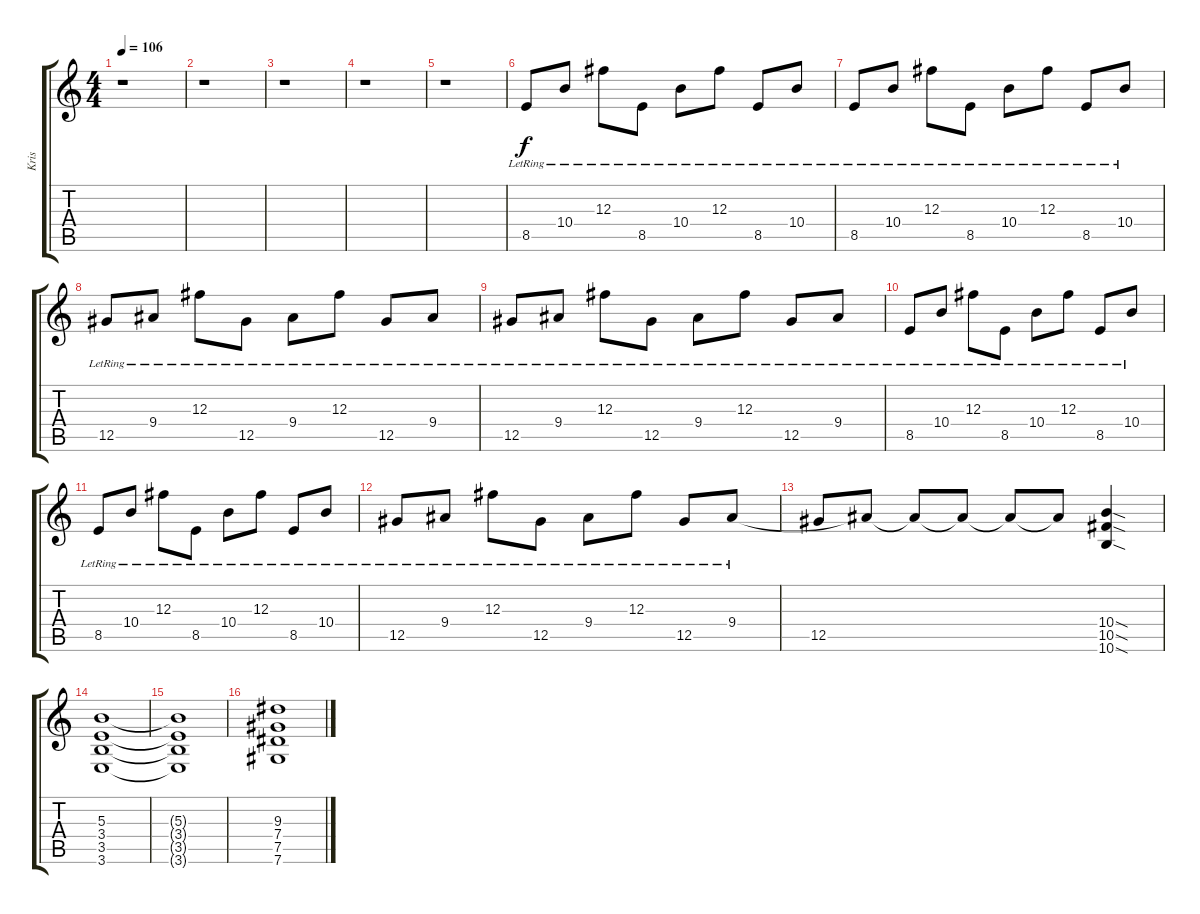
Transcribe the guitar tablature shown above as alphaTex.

\track ("Kris" "Kris") {instrument distortionguitar}
\staff {score tabs}
\tuning (Eb4 Bb3 Gb3 Db3 Ab2 Db2) {hide}
\ts (4 4)
\tempo 106
\clef g2
\ks c
r.1{dy f} |
r.1 |
r.1 |
r.1 |
r.1 |
8.5{lr}.8{volume 13 instrument electricguitarjazz} 10.4{lr}.8 12.3{lr}.8 8.5{lr}.8 10.4{lr}.8 12.3{lr}.8 8.5{lr}.8 10.4{lr}.8 |
8.5{lr}.8{volume 13 instrument electricguitarjazz} 10.4{lr}.8 12.3{lr}.8 8.5{lr}.8 10.4{lr}.8 12.3{lr}.8 8.5{lr}.8 10.4{lr}.8 |
12.5{lr}.8{instrument electricguitarjazz} 9.4{lr}.8 12.3{lr}.8 12.5{lr}.8 9.4{lr}.8 12.3{lr}.8 12.5{lr}.8 9.4{lr}.8 |
12.5{lr}.8{instrument electricguitarjazz} 9.4{lr}.8 12.3{lr}.8 12.5{lr}.8 9.4{lr}.8 12.3{lr}.8 12.5{lr}.8 9.4{lr}.8 |
8.5{lr}.8{volume 13 instrument electricguitarjazz} 10.4{lr}.8 12.3{lr}.8 8.5{lr}.8 10.4{lr}.8 12.3{lr}.8 8.5{lr}.8 10.4{lr}.8 |
8.5{lr}.8{volume 13 instrument electricguitarjazz} 10.4{lr}.8 12.3{lr}.8 8.5{lr}.8 10.4{lr}.8 12.3{lr}.8 8.5{lr}.8 10.4{lr}.8 |
12.5{lr}.8{instrument electricguitarjazz} 9.4{lr}.8 12.3{lr}.8 12.5{lr}.8 9.4{lr}.8 12.3{lr}.8 12.5{lr}.8 9.4{lr}.8 |
12.5.8 9.4{t}.8 9.4{t}.8 9.4{t}.8 9.4{t}.8 9.4{t}.8 (10.4{sod} 10.5{sod} 10.6{sod}).4{instrument distortionguitar} |
(5.3 3.4 3.5 3.6).1 |
(5.3{t} 3.4{t} 3.5{t} 3.6{t}).1 |
(9.3 7.4 7.5 7.6).1
